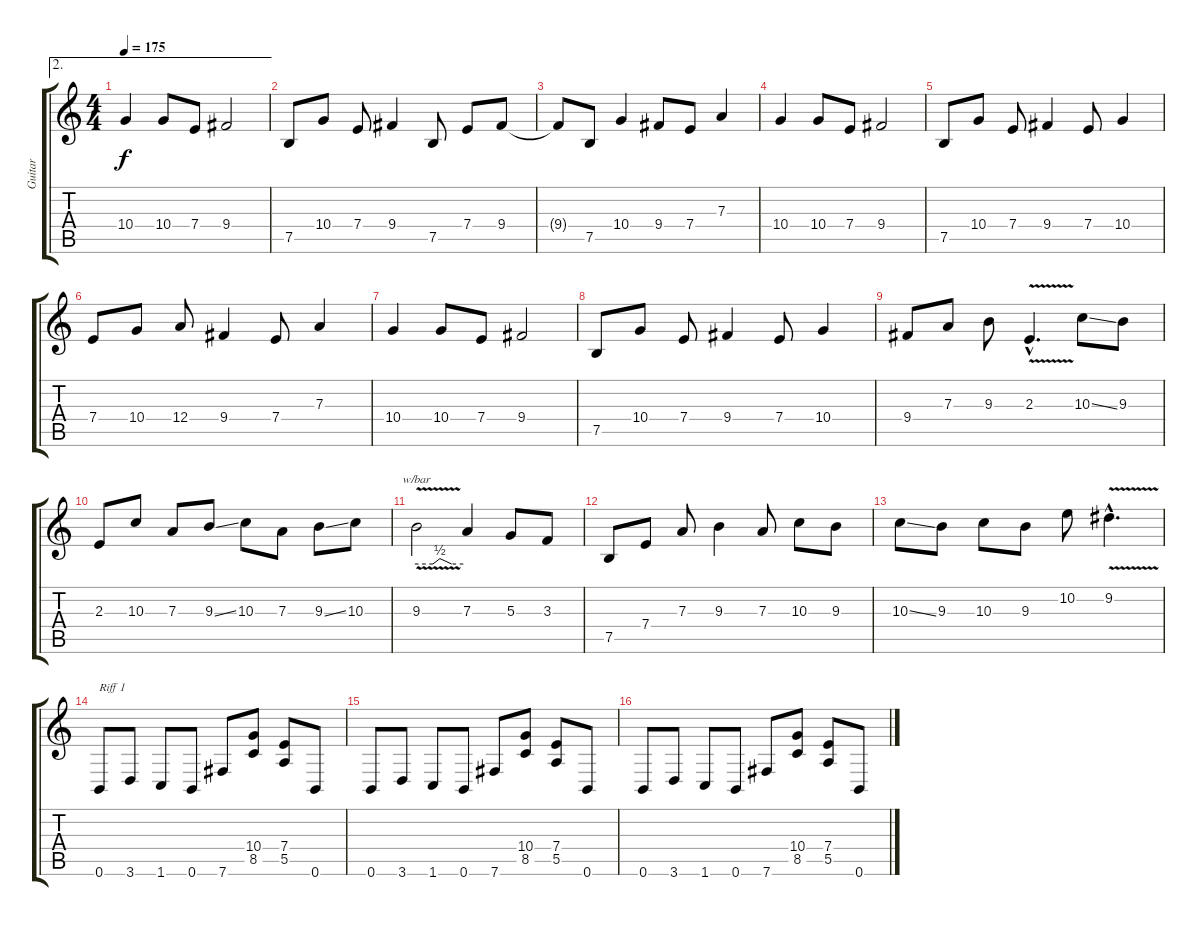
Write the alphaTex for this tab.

\track ("Guitar" "Guitar") {instrument distortionguitar}
\staff {score tabs}
\tuning (B3 Gb3 D3 A2 E2 B1) {hide}
\ae 2
\ts (4 4)
\tempo 175
\clef g2
\ks c
10.4.4{dy f} 10.4.8 7.4.8 9.4.2 |
7.5.8 10.4.8 7.4.8 9.4.4 7.5.8 7.4.8 9.4.8 |
9.4{t}.8 7.5.8 10.4.4 9.4.8 7.4.8 7.3.4 |
10.4.4 10.4.8 7.4.8 9.4.2 |
7.5.8 10.4.8 7.4.8 9.4.4 7.4.8 10.4.4 |
7.4.8 10.4.8 12.4.8 9.4.4 7.4.8 7.3.4 |
10.4.4 10.4.8 7.4.8 9.4.2 |
7.5.8 10.4.8 7.4.8 9.4.4 7.4.8 10.4.4 |
9.4.8 7.3.8 9.3.8 2.3{v hac}.4{d} 10.3{ss}.8 9.3.8 |
2.3.8 10.3.8 7.3.8 9.3{ss}.8 10.3.8 7.3.8 9.3{ss}.8 10.3.8 |
9.3{v}.2{tbe (custom default 0 0 21 0 30 2 45 0 60 0)} 7.3.4 5.3.8 3.3.8 |
7.5.8 7.4.8 7.3.8 9.3.4 7.3.8 10.3.8 9.3.8 |
10.3{ss}.8 9.3.8 10.3.8 9.3.8 10.2.8 9.2{v hac}.4{d} |
0.6.8{txt "Riff 1"} 3.6.8 1.6.8 0.6.8 7.6.8 (10.4 8.5).8 (7.4 5.5).8 0.6.8 |
0.6.8 3.6.8 1.6.8 0.6.8 7.6.8 (10.4 8.5).8 (7.4 5.5).8 0.6.8 |
0.6.8 3.6.8 1.6.8 0.6.8 7.6.8 (10.4 8.5).8 (7.4 5.5).8 0.6.8
